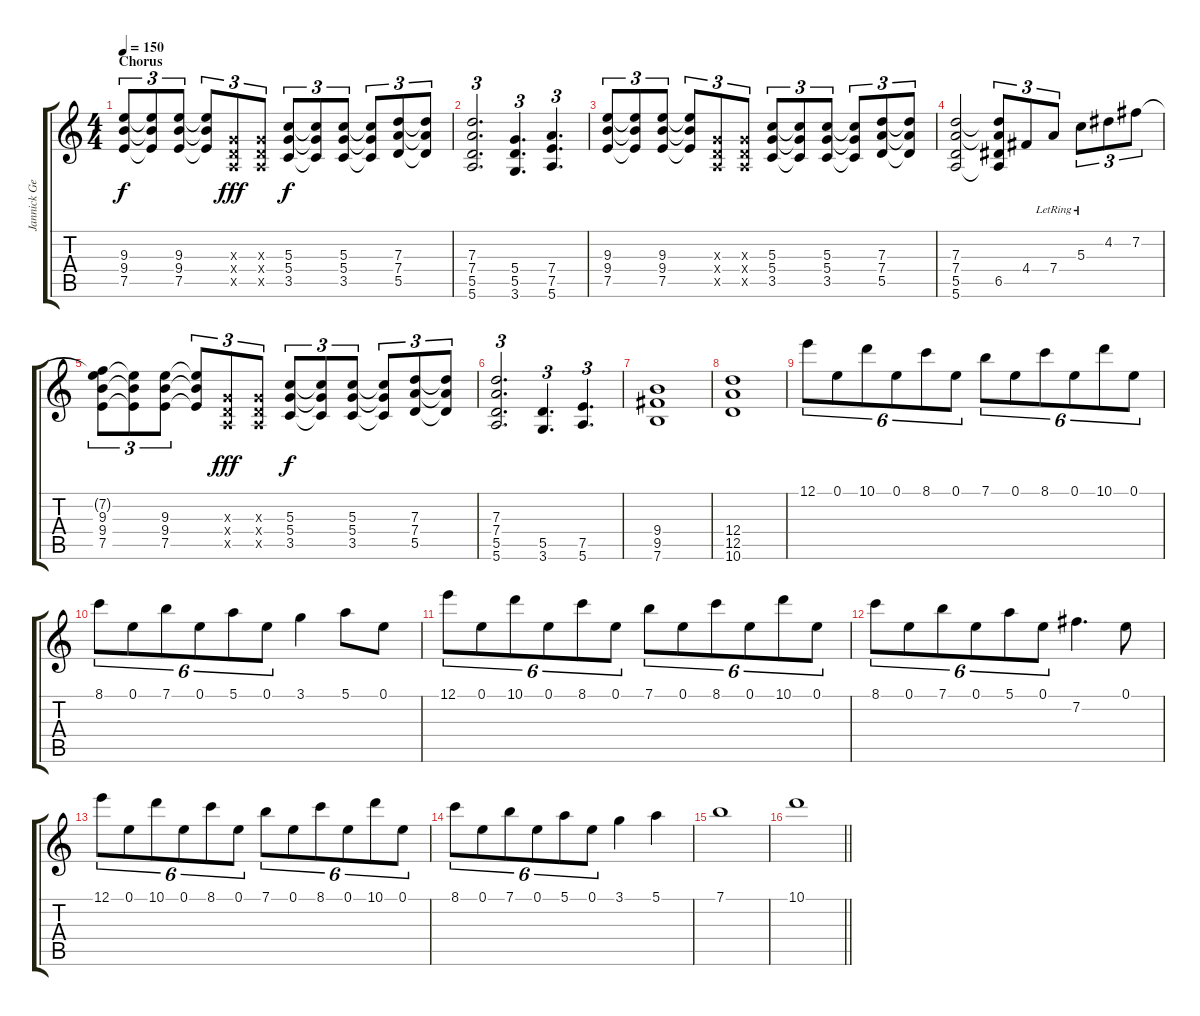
\track ("Jannick Gers" "Jannick Ge") {instrument overdrivenguitar}
\staff {score tabs}
\tuning (E4 B3 G3 D3 A2 E2) {hide}
\ts (4 4)
\section ("" "Chorus")
\tempo 150
\clef g2
\ks c
(9.3 9.4 7.5).8{tu (3 2) dy f} (9.3{t} 9.4{t} 7.5{t}).8{tu (3 2)} (9.3 9.4 7.5).8{tu (3 2)} (9.3{t} 9.4{t} 7.5{t}).8{tu (3 2)} (0.3{x} 0.4{x} 0.5{x}).8{tu (3 2) dy fff} (0.3{x} 0.4{x} 0.5{x}).8{tu (3 2)} (5.3 5.4 3.5).8{tu (3 2) dy f} (5.3{t} 5.4{t} 3.5{t}).8{tu (3 2)} (5.3 5.4 3.5).8{tu (3 2)} (5.3{t} 5.4{t} 3.5{t}).8{tu (3 2)} (7.3 7.4 5.5).8{tu (3 2)} (7.3{t} 7.4{t} 5.5{t}).8{tu (3 2)} |
(7.3 7.4 5.5 5.6).2{d tu (3 2)} (5.4 5.5 3.6).4{d tu (3 2)} (7.4 7.5 5.6).4{d tu (3 2)} |
(9.3 9.4 7.5).8{tu (3 2)} (9.3{t} 9.4{t} 7.5{t}).8{tu (3 2)} (9.3 9.4 7.5).8{tu (3 2)} (9.3{t} 9.4{t} 7.5{t}).8{tu (3 2)} (0.3{x} 0.4{x} 0.5{x}).8{tu (3 2)} (0.3{x} 0.4{x} 0.5{x}).8{tu (3 2)} (5.3 5.4 3.5).8{tu (3 2)} (5.3{t} 5.4{t} 3.5{t}).8{tu (3 2)} (5.3 5.4 3.5).8{tu (3 2)} (5.3{t} 5.4{t} 3.5{t}).8{tu (3 2)} (7.3 7.4 5.5).8{tu (3 2)} (7.3{t} 7.4{t} 5.5{t}).8{tu (3 2)} |
(7.3 7.4 5.5 5.6).2 (7.3{t} 7.4{t} 6.5 5.6{t}).8{tu (3 2)} 4.4.8{tu (3 2)} 7.4{lr}.8{tu (3 2)} 5.3{lr}.8{tu (3 2)} 4.2.8{tu (3 2)} 7.2.8{tu (3 2)} |
(7.2{t} 9.3 9.4 7.5).8{tu (3 2)} (9.3{t} 9.4{t} 7.5{t}).8{tu (3 2)} (9.3 9.4 7.5).8{tu (3 2)} (9.3{t} 9.4{t} 7.5{t}).8{tu (3 2)} (0.3{x} 0.4{x} 0.5{x}).8{tu (3 2) dy fff} (0.3{x} 0.4{x} 0.5{x}).8{tu (3 2)} (5.3 5.4 3.5).8{tu (3 2) dy f} (5.3{t} 5.4{t} 3.5{t}).8{tu (3 2)} (5.3 5.4 3.5).8{tu (3 2)} (5.3{t} 5.4{t} 3.5{t}).8{tu (3 2)} (7.3 7.4 5.5).8{tu (3 2)} (7.3{t} 7.4{t} 5.5{t}).8{tu (3 2)} |
(7.3 7.4 5.5 5.6).2{d tu (3 2)} (5.5 3.6).4{d tu (3 2)} (7.5 5.6).4{d tu (3 2)} |
(9.4 9.5 7.6).1 |
(12.4 12.5 10.6).1 |
12.1.8{tu (6 4)} 0.1.8{tu (6 4)} 10.1.8{tu (6 4)} 0.1.8{tu (6 4)} 8.1.8{tu (6 4)} 0.1.8{tu (6 4)} 7.1.8{tu (6 4)} 0.1.8{tu (6 4)} 8.1.8{tu (6 4)} 0.1.8{tu (6 4)} 10.1.8{tu (6 4)} 0.1.8{tu (6 4)} |
8.1.8{tu (6 4)} 0.1.8{tu (6 4)} 7.1.8{tu (6 4)} 0.1.8{tu (6 4)} 5.1.8{tu (6 4)} 0.1.8{tu (6 4)} 3.1.4 5.1.8 0.1.8 |
12.1.8{tu (6 4)} 0.1.8{tu (6 4)} 10.1.8{tu (6 4)} 0.1.8{tu (6 4)} 8.1.8{tu (6 4)} 0.1.8{tu (6 4)} 7.1.8{tu (6 4)} 0.1.8{tu (6 4)} 8.1.8{tu (6 4)} 0.1.8{tu (6 4)} 10.1.8{tu (6 4)} 0.1.8{tu (6 4)} |
8.1.8{tu (6 4)} 0.1.8{tu (6 4)} 7.1.8{tu (6 4)} 0.1.8{tu (6 4)} 5.1.8{tu (6 4)} 0.1.8{tu (6 4)} 7.2.4{d} 0.1.8 |
12.1.8{tu (6 4)} 0.1.8{tu (6 4)} 10.1.8{tu (6 4)} 0.1.8{tu (6 4)} 8.1.8{tu (6 4)} 0.1.8{tu (6 4)} 7.1.8{tu (6 4)} 0.1.8{tu (6 4)} 8.1.8{tu (6 4)} 0.1.8{tu (6 4)} 10.1.8{tu (6 4)} 0.1.8{tu (6 4)} |
8.1.8{tu (6 4)} 0.1.8{tu (6 4)} 7.1.8{tu (6 4)} 0.1.8{tu (6 4)} 5.1.8{tu (6 4)} 0.1.8{tu (6 4)} 3.1.4 5.1.4 |
7.1.1 |
\barLineRight lightlight
10.1.1
